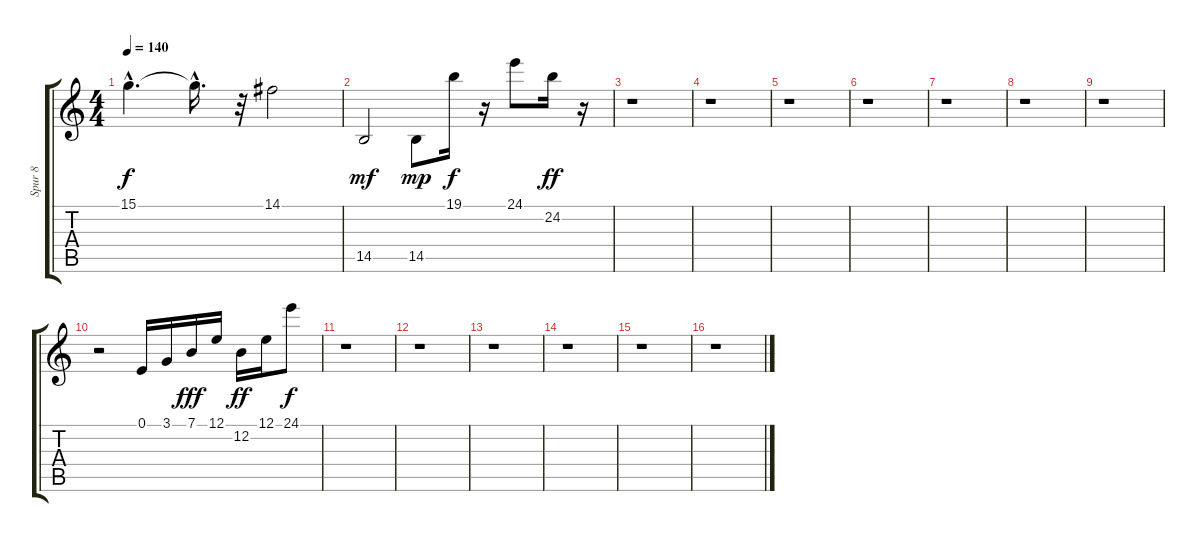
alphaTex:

\track ("Spur 8" "Spur 8") {instrument brasssection}
\staff {score tabs}
\tuning (E4 B3 G3 D3 A2 E2) {hide}
\ts (4 4)
\tempo 140
\clef g2
\ks c
15.1{hac}.4{d dy f} 15.1{hac t}.16{d} r.32 14.1.2 |
14.5.2{dy mf} 14.5.8{dy mp} 19.1.16{dy f} r.16 24.1.8 24.2.16{dy ff} r.16 |
r.1 |
r.1 |
r.1 |
r.1 |
r.1 |
r.1 |
r.1 |
r.2 0.1.16 3.1.16 7.1.16{dy fff} 12.1.16 12.2.16{dy ff} 12.1.16 24.1.8{dy f} |
r.1 |
r.1 |
r.1 |
r.1 |
r.1 |
r.1
